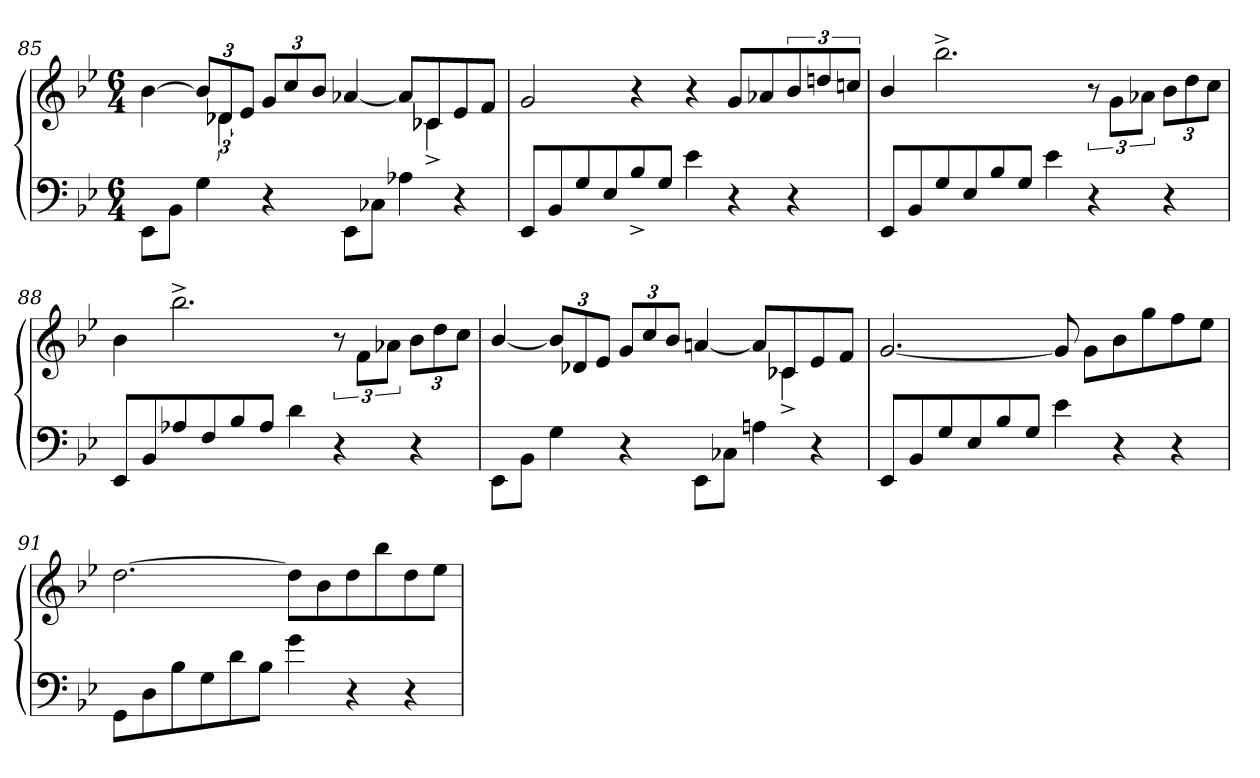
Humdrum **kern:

**kern	**kern
*part2	*part1
*staff2	*staff1
*clefF4	*clefG2
*k[b-e-]	*k[b-e-]
*M6/4	*M6/4
=85	=85
*	*^
8EE-\L	[4b-	3ryy
8BB-J	.	.
4G	12b-L]	.
.	12d-X	6d-
.	12e-J	.
4r	12gL	8ryy
.	12cc	.
*	*v	*v
.	12b-J
8EE-\L	[4a-X
8C-XJ	.
4A-X	8a-L]
*	*^
.	8c-X	4c-^>
4r	8e-	.
.	8fJ	8ryy
*	*v	*v
=86	=86
8EE-L	2g
8BB-	.
8G	.
8E-	.
8B-^>	4r
8GJ	.
4e-	4r
4r	8g/L
.	8a-X
4r	12b-
.	12ddn
.	12ccnJ
=87	=87
8EE-L	4b-/
8BB-	.
8G	2.bb-^>
8E-	.
8B-	.
8GJ	.
4e-	.
4r	12r
.	12g\L
.	12a-XJ
4r	12b-L
.	12dd
.	12ccJ
=88	=88
8EE-L	4b-
8BB-	.
8A-X	2.bb-^>
8F	.
8B-	.
8A-J	.
4d	.
4r	12r
.	12f\L
.	12a-XJ
4r	12b-L
.	12dd
.	12ccJ
=89	=89
*	*^
8EE-\L	[4b-/	8ryy
*	*v	*v
8BB-J	.
4G	12b-L]
.	12d-X
.	12e-J
4r	12gL
.	12cc
.	12b-J
8EE-\L	[4an
8C-XJ	.
4An	8aL]
*	*^
.	8c-X	4c-^>
4r	8e-	.
.	8fJ	8ryy
*	*v	*v
=90	=90
8EE-L	[2.g
8BB-	.
8G	.
8E-	.
8B-	.
8GJ	.
4e-	8g]
.	8gL
4r	8b-
.	8gg
4r	8ff
.	8ee-J
=91	=91
8GGL	[2.dd
8D	.
8B-	.
8G	.
8d	.
8B-J	.
4g	8ddL]
.	8b-
4r	8dd
.	8bb-
4r	8dd
.	8ee-J
=	=
*-	*-
